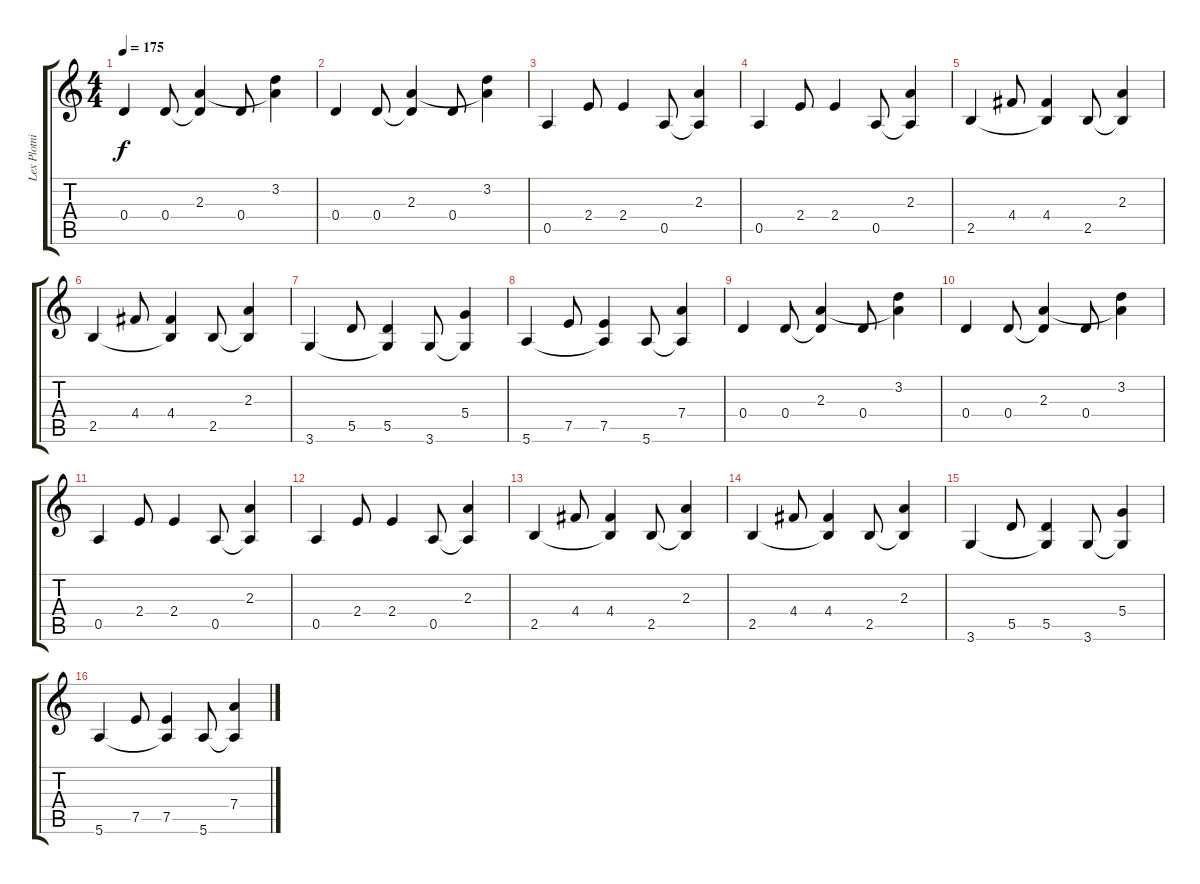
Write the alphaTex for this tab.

\track ("Lex Plotnikoff" "Lex Plotni") {instrument distortionguitar}
\staff {score tabs}
\tuning (E4 B3 G3 D3 A2 E2) {hide}
\ts (4 4)
\tempo 175
\clef g2
\ks c
0.4.4{dy f} 0.4.8 (2.3 0.4{t}).4 0.4.8 (3.2 2.3{t}).4 |
0.4.4 0.4.8 (2.3 0.4{t}).4 0.4.8 (3.2 2.3{t}).4 |
0.5.4 2.4.8 2.4.4 0.5.8 (2.3 0.5{t}).4 |
0.5.4 2.4.8 2.4.4 0.5.8 (2.3 0.5{t}).4 |
2.5.4 4.4.8 (4.4 2.5{t}).4 2.5.8 (2.3 2.5{t}).4 |
2.5.4 4.4.8 (4.4 2.5{t}).4 2.5.8 (2.3 2.5{t}).4 |
3.6.4 5.5.8 (5.5 3.6{t}).4 3.6.8 (5.4 3.6{t}).4 |
5.6.4 7.5.8 (7.5 5.6{t}).4 5.6.8 (7.4 5.6{t}).4 |
0.4.4 0.4.8 (2.3 0.4{t}).4 0.4.8 (3.2 2.3{t}).4 |
0.4.4 0.4.8 (2.3 0.4{t}).4 0.4.8 (3.2 2.3{t}).4 |
0.5.4 2.4.8 2.4.4 0.5.8 (2.3 0.5{t}).4 |
0.5.4 2.4.8 2.4.4 0.5.8 (2.3 0.5{t}).4 |
2.5.4 4.4.8 (4.4 2.5{t}).4 2.5.8 (2.3 2.5{t}).4 |
2.5.4 4.4.8 (4.4 2.5{t}).4 2.5.8 (2.3 2.5{t}).4 |
3.6.4 5.5.8 (5.5 3.6{t}).4 3.6.8 (5.4 3.6{t}).4 |
5.6.4 7.5.8 (7.5 5.6{t}).4 5.6.8 (7.4 5.6{t}).4
